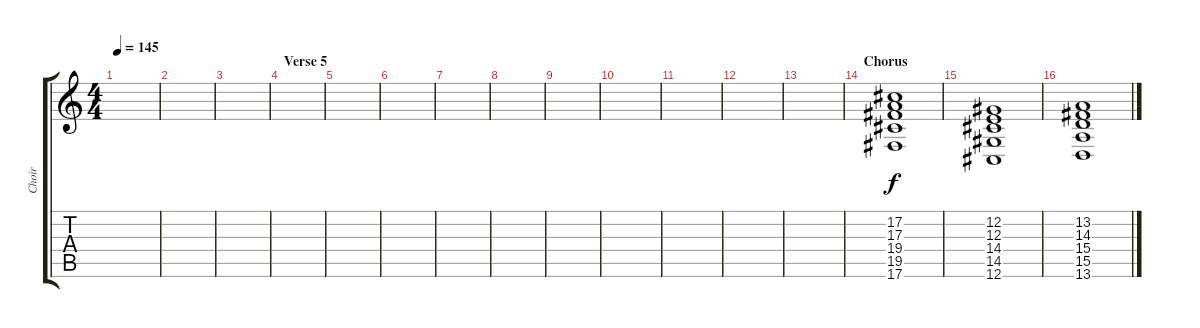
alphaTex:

\track ("Choir" "Choir") {instrument choiraahs}
\staff {score tabs}
\tuning (Db4 Ab3 E3 B2 Gb2 Db2) {hide}
\ts (4 4)
\tempo 145
\clef g2
\ks c
|
|
|
\section ("" "Verse 5")
|
|
|
|
|
|
|
|
|
|
\section ("" "Chorus")
(17.2 17.3 19.4 19.5 17.6).1 |
(12.2 12.3 14.4 14.5 12.6).1 |
(13.2 14.3 15.4 15.5 13.6).1
